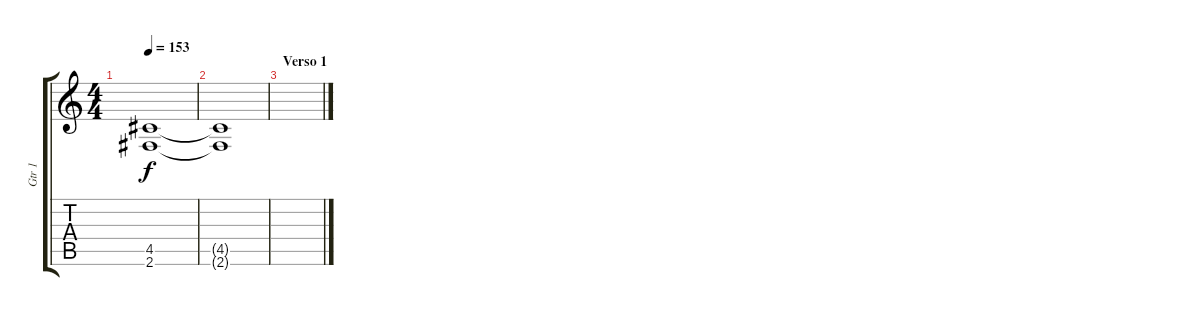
\track ("Gtr 1" "Gtr 1") {instrument distortionguitar}
\staff {score tabs}
\tuning (E4 B3 G3 D3 A2 E2) {hide}
\ts (4 4)
\tempo 153
\clef g2
\ks c
(4.5 2.6).1{dy f} |
(4.5{t} 2.6{t}).1 |
\section ("" "Verso 1")
